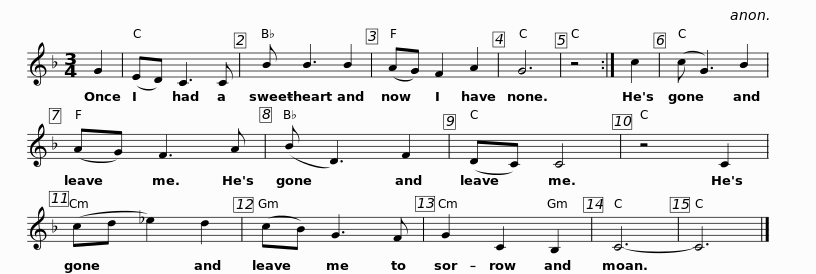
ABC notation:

X:1
L:1/8
M:3/4
I:linebreak $
K:F
V:1 treble
V:1
 G2 | (ED) C3 C | B B3 B2 | (AG) F2 A2 | G6 | %5
 z4 :| c2 | (c G3) B2 | (AG) F3 A |$ (B D3) F2 | %10
 (DC) C4 | z4 C2 | (cd _e2) d2 | (cB) G3 F | G2 C2 B,2 | %15
 C6- | C6 |] %17
